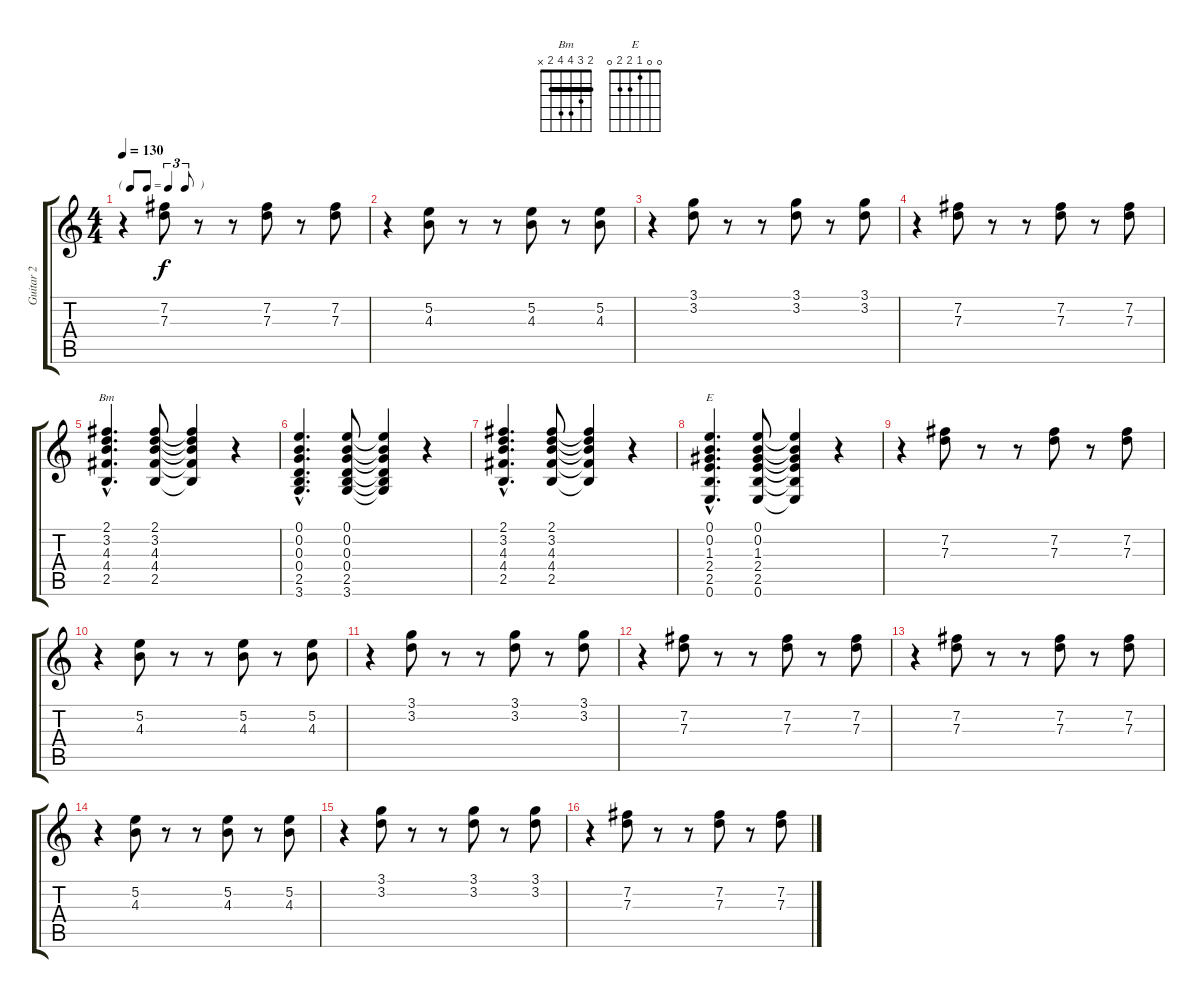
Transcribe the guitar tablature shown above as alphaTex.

\track ("Guitar 2" "Guitar 2") {instrument electricguitarclean}
\staff {score tabs}
\tuning (E4 B3 G3 D3 A2 E2) {hide}
\chord ("Bm" 2 3 4 4 2 x) {barre 2}
\chord ("E" 0 0 1 2 2 0)
\ts (4 4)
\tf triplet8th
\tempo 130
\clef g2
\ks c
r.4{dy f} (7.2 7.3).8 r.8 r.8 (7.2 7.3).8 r.8 (7.2 7.3).8 |
r.4 (5.2 4.3).8 r.8 r.8 (5.2 4.3).8 r.8 (5.2 4.3).8 |
r.4 (3.1 3.2).8 r.8 r.8 (3.1 3.2).8 r.8 (3.1 3.2).8 |
r.4 (7.2 7.3).8 r.8 r.8 (7.2 7.3).8 r.8 (7.2 7.3).8 |
(2.1{hac} 3.2{hac} 4.3{hac} 4.4{hac} 2.5{hac}).4{d ch "Bm"} (2.1 3.2 4.3 4.4 2.5).8 (2.1{t} 3.2{t} 4.3{t} 4.4{t} 2.5{t}).4 r.4 |
(0.1{hac} 0.2{hac} 0.3{hac} 0.4{hac} 2.5{hac} 3.6{hac}).4{d} (0.1 0.2 0.3 0.4 2.5 3.6).8 (0.1{t} 0.2{t} 0.3{t} 0.4{t} 2.5{t} 3.6{t}).4 r.4 |
(2.1{hac} 3.2{hac} 4.3{hac} 4.4{hac} 2.5{hac}).4{d} (2.1 3.2 4.3 4.4 2.5).8 (2.1{t} 3.2{t} 4.3{t} 4.4{t} 2.5{t}).4 r.4 |
(0.1{hac} 0.2{hac} 1.3{hac} 2.4{hac} 2.5{hac} 0.6{hac}).4{d ch "E"} (0.1 0.2 1.3 2.4 2.5 0.6).8 (0.1{t} 0.2{t} 1.3{t} 2.4{t} 2.5{t} 0.6{t}).4 r.4 |
r.4 (7.2 7.3).8 r.8 r.8 (7.2 7.3).8 r.8 (7.2 7.3).8 |
r.4 (5.2 4.3).8 r.8 r.8 (5.2 4.3).8 r.8 (5.2 4.3).8 |
r.4 (3.1 3.2).8 r.8 r.8 (3.1 3.2).8 r.8 (3.1 3.2).8 |
r.4 (7.2 7.3).8 r.8 r.8 (7.2 7.3).8 r.8 (7.2 7.3).8 |
r.4 (7.2 7.3).8 r.8 r.8 (7.2 7.3).8 r.8 (7.2 7.3).8 |
r.4 (5.2 4.3).8 r.8 r.8 (5.2 4.3).8 r.8 (5.2 4.3).8 |
r.4 (3.1 3.2).8 r.8 r.8 (3.1 3.2).8 r.8 (3.1 3.2).8 |
r.4 (7.2 7.3).8 r.8 r.8 (7.2 7.3).8 r.8 (7.2 7.3).8
